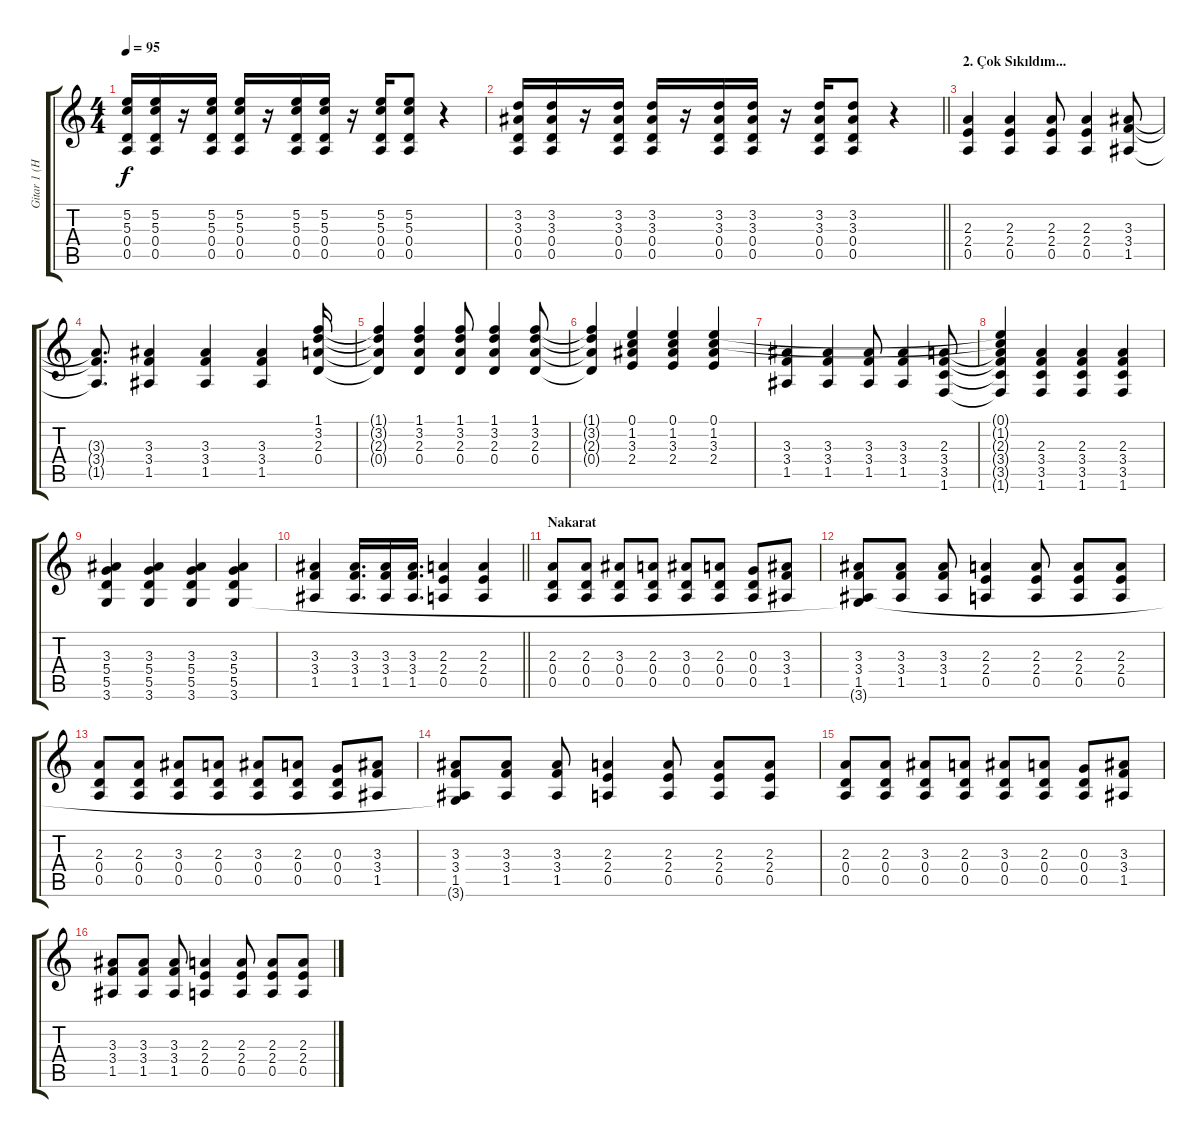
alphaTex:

\track ("Gitar 1 (Harun Tekin)" "Gitar 1 (H") {instrument distortionguitar}
\staff {score tabs}
\tuning (E4 B3 G3 D3 A2 E2) {hide}
\ts (4 4)
\tempo 95
\clef g2
\ks c
(5.2 5.3 0.4 0.5).16{dy f} (5.2 5.3 0.4 0.5).16 r.16 (5.2 5.3 0.4 0.5).16 (5.2 5.3 0.4 0.5).16 r.16 (5.2 5.3 0.4 0.5).16 (5.2 5.3 0.4 0.5).16 r.16 (5.2 5.3 0.4 0.5).16 (5.2 5.3 0.4 0.5).8 r.4 |
\barLineRight lightlight
(3.2 3.3 0.4 0.5).16 (3.2 3.3 0.4 0.5).16 r.16 (3.2 3.3 0.4 0.5).16 (3.2 3.3 0.4 0.5).16 r.16 (3.2 3.3 0.4 0.5).16 (3.2 3.3 0.4 0.5).16 r.16 (3.2 3.3 0.4 0.5).16 (3.2 3.3 0.4 0.5).8 r.4 |
\section ("" "2. Çok Sıkıldım...")
(2.3 2.4 0.5).4 (2.3 2.4 0.5).4 (2.3 2.4 0.5).8 (2.3 2.4 0.5).4 (3.3 3.4 1.5).8 |
(3.3{t} 3.4{t} 1.5{t}).8{d} (3.3 3.4 1.5).4 (3.3 3.4 1.5).4 (3.3 3.4 1.5).4 (1.1 3.2 2.3 0.4).16 |
(1.1{t} 3.2{t} 2.3{t} 0.4{t}).4 (1.1 3.2 2.3 0.4).4 (1.1 3.2 2.3 0.4).8 (1.1 3.2 2.3 0.4).4 (1.1 3.2 2.3 0.4).8 |
(1.1{t} 3.2{t} 2.3{t} 0.4{t}).4 (0.1 1.2 3.3 2.4).4 (0.1 1.2 3.3 2.4).4 (0.1 1.2 3.3 2.4).4 |
(3.3 3.4 1.5).4 (3.3 3.4 1.5).4 (3.3 3.4 1.5).8 (3.3 3.4 1.5).4 (2.3 3.4 3.5 1.6).8 |
(0.1{t} 1.2{t} 2.3{t} 3.4{t} 3.5{t} 1.6{t}).4 (2.3 3.4 3.5 1.6).4 (2.3 3.4 3.5 1.6).4 (2.3 3.4 3.5 1.6).4 |
(3.3 5.4 5.5 3.6).4 (3.3 5.4 5.5 3.6).4 (3.3 5.4 5.5 3.6).4 (3.3 5.4 5.5 3.6).4 |
\barLineRight lightlight
(3.3 3.4 1.5).4 (3.3 3.4 1.5).16{d} (3.3 3.4 1.5).16 (3.3 3.4 1.5).16{d} (2.3 2.4 0.5).4 (2.3 2.4 0.5).4 |
\section ("" "Nakarat")
(2.3 0.4 0.5).8 (2.3 0.4 0.5).8 (3.3 0.4 0.5).8 (2.3 0.4 0.5).8 (3.3 0.4 0.5).8 (2.3 0.4 0.5).8 (0.3 0.4 0.5).8 (3.3 3.4 1.5).8 |
(3.3 3.4 1.5 3.6{t}).8 (3.3 3.4 1.5).8 (3.3 3.4 1.5).8 (2.3 2.4 0.5).4 (2.3 2.4 0.5).8 (2.3 2.4 0.5).8 (2.3 2.4 0.5).8 |
(2.3 0.4 0.5).8 (2.3 0.4 0.5).8 (3.3 0.4 0.5).8 (2.3 0.4 0.5).8 (3.3 0.4 0.5).8 (2.3 0.4 0.5).8 (0.3 0.4 0.5).8 (3.3 3.4 1.5).8 |
(3.3 3.4 1.5 3.6{t}).8 (3.3 3.4 1.5).8 (3.3 3.4 1.5).8 (2.3 2.4 0.5).4 (2.3 2.4 0.5).8 (2.3 2.4 0.5).8 (2.3 2.4 0.5).8 |
(2.3 0.4 0.5).8 (2.3 0.4 0.5).8 (3.3 0.4 0.5).8 (2.3 0.4 0.5).8 (3.3 0.4 0.5).8 (2.3 0.4 0.5).8 (0.3 0.4 0.5).8 (3.3 3.4 1.5).8 |
(3.3 3.4 1.5).8 (3.3 3.4 1.5).8 (3.3 3.4 1.5).8 (2.3 2.4 0.5).4 (2.3 2.4 0.5).8 (2.3 2.4 0.5).8 (2.3 2.4 0.5).8
